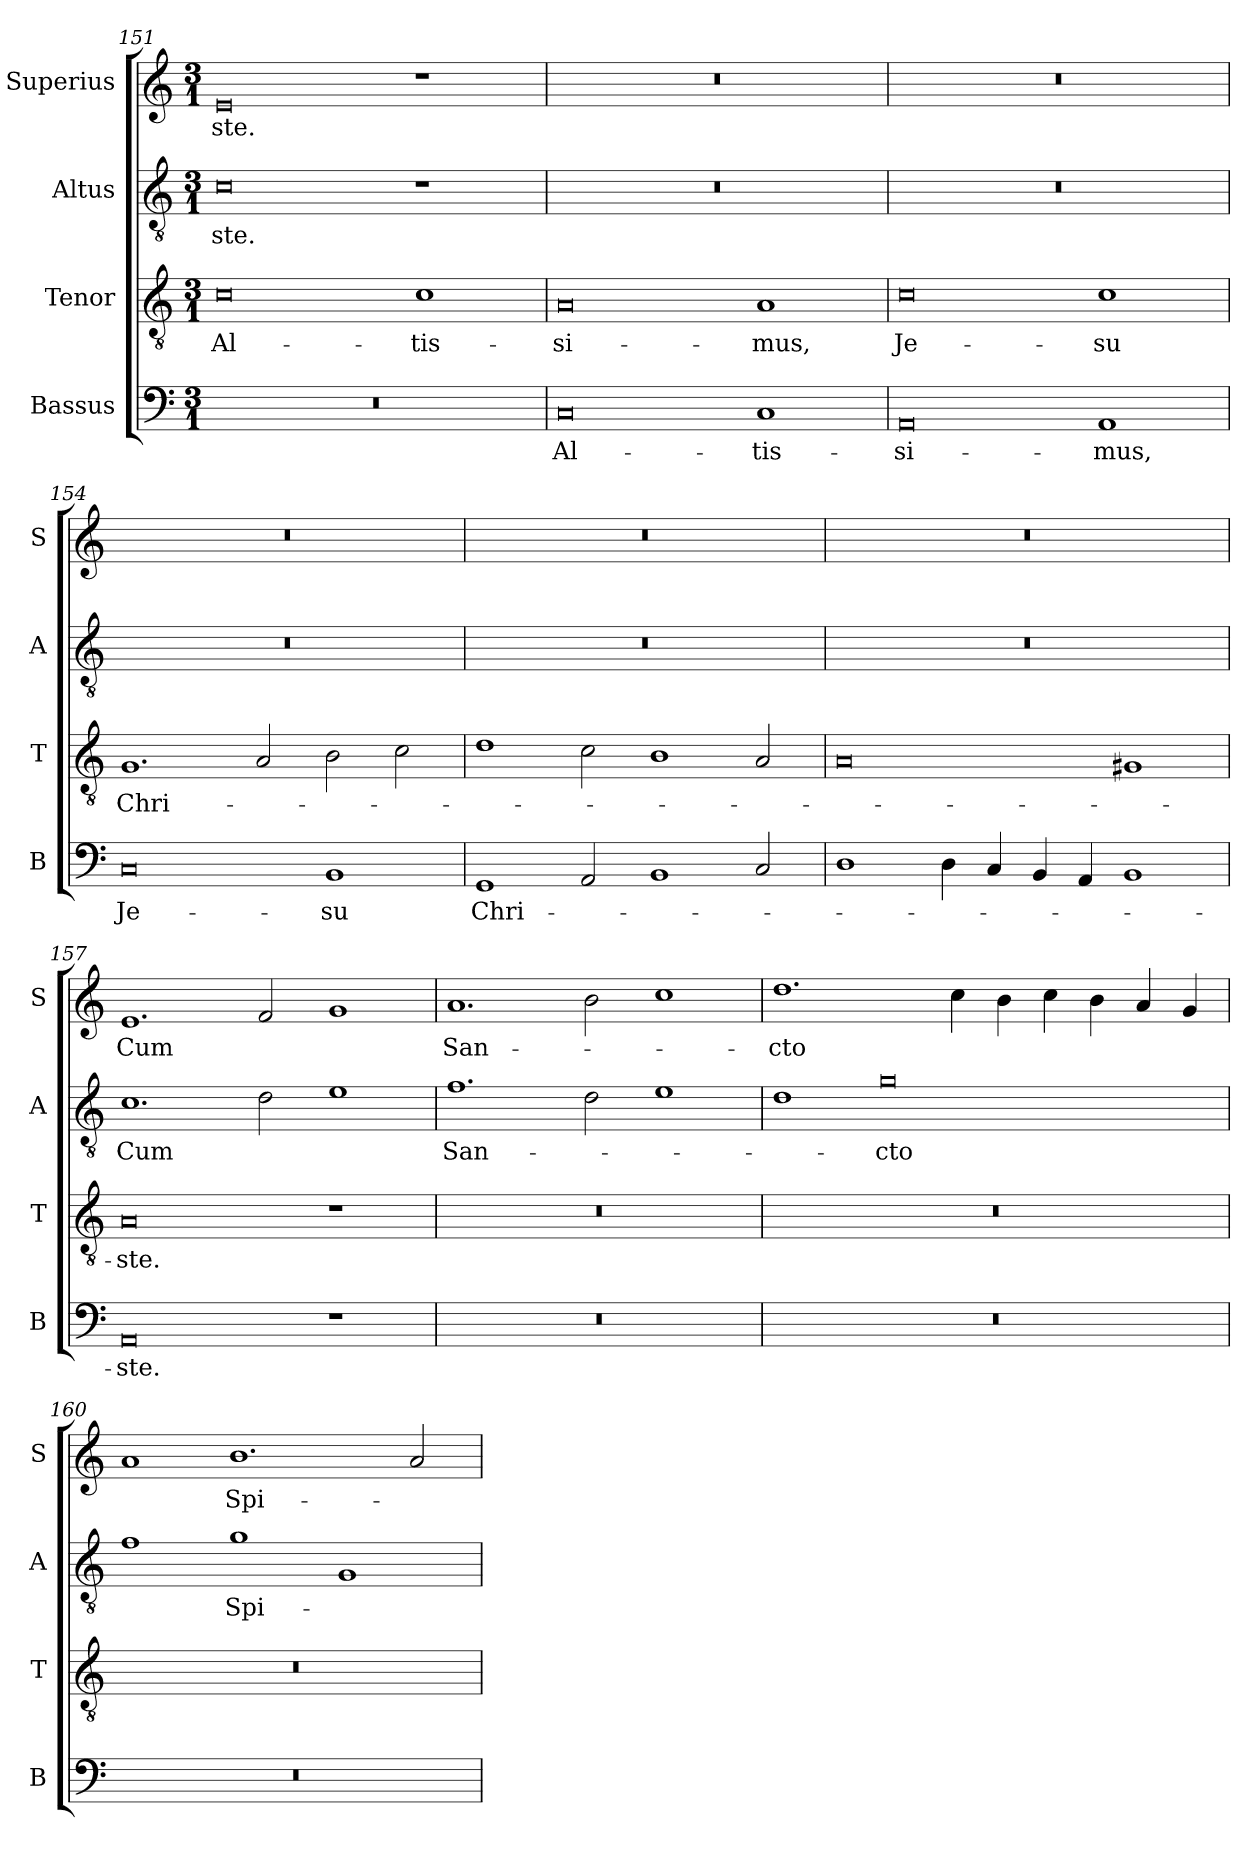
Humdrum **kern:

**kern	**text	**kern	**text	**kern	**text	**kern	**text
*part4	*part4	*part3	*part3	*part2	*part2	*part1	*part1
*staff4	*staff4	*staff3	*staff3	*staff2	*staff2	*staff1	*staff1
*I"Bassus	*	*I"Tenor	*	*I"Altus	*	*I"Superius	*
*I'B	*	*I'T	*	*I'A	*	*I'S	*
*clefF4	*	*clefGv2	*	*clefGv2	*	*clefG2	*
*k[]	*	*k[]	*	*k[]	*	*k[]	*
*M3/1	*	*M3/1	*	*M3/1	*	*M3/1	*
=151	=151	=151	=151	=151	=151	=151	=151
!	!	!	!LO:LY:i	!	!	!	!
0.r	.	0c	Al-	0c	-ste.	0e	-ste.
!	!	!	!LO:LY:i	!	!	!	!
.	.	1c	-tis-	1r	.	1r	.
=152	=152	=152	=152	=152	=152	=152	=152
!	!LO:LY:i	!	!LO:LY:i	!	!	!	!
0C	Al-	0A	-si-	0.r	.	0.r	.
!	!LO:LY:i	!	!LO:LY:i	!	!	!	!
1C	-tis-	1A	-mus,	.	.	.	.
=153	=153	=153	=153	=153	=153	=153	=153
!	!LO:LY:i	!	!	!	!	!	!
0AA	-si-	0c	Je-	0.r	.	0.r	.
!	!LO:LY:i	!	!	!	!	!	!
1AA	-mus,	1c	-su	.	.	.	.
=154	=154	=154	=154	=154	=154	=154	=154
0C	Je-	1.G	Chri-	0.r	.	0.r	.
.	.	2A	.	.	.	.	.
1BB	-su	2B	.	.	.	.	.
.	.	2c	.	.	.	.	.
=155	=155	=155	=155	=155	=155	=155	=155
1GG	Chri-	1d	.	0.r	.	0.r	.
2AA	.	2c	.	.	.	.	.
1BB	.	1B	.	.	.	.	.
2C	.	2A	.	.	.	.	.
=156	=156	=156	=156	=156	=156	=156	=156
1D	.	0A	.	0.r	.	0.r	.
4D	.	.	.	.	.	.	.
4C	.	.	.	.	.	.	.
4BB	.	.	.	.	.	.	.
4AA	.	.	.	.	.	.	.
1BB	.	1G#X	.	.	.	.	.
=157	=157	=157	=157	=157	=157	=157	=157
0AA	-ste.	0A	-ste.	1.c	Cum	1.e	Cum
.	.	.	.	2d	.	2f	.
1r	.	1r	.	1e	.	1g	.
=158	=158	=158	=158	=158	=158	=158	=158
0.r	.	0.r	.	1.f	San-	1.a	San-
.	.	.	.	2d	.	2b	.
.	.	.	.	1e	.	1cc	.
=159	=159	=159	=159	=159	=159	=159	=159
0.r	.	0.r	.	1d	.	1.dd	-cto
.	.	.	.	0g	-cto	.	.
.	.	.	.	.	.	4cc	.
.	.	.	.	.	.	4b	.
.	.	.	.	.	.	4cc	.
.	.	.	.	.	.	4b	.
.	.	.	.	.	.	4a	.
.	.	.	.	.	.	4g	.
=160	=160	=160	=160	=160	=160	=160	=160
0.r	.	0.r	.	1f	.	1a	.
.	.	.	.	1g	Spi-	1.b	Spi-
.	.	.	.	1G	.	.	.
.	.	.	.	.	.	2a	.
=	=	=	=	=	=	=	=
*-	*-	*-	*-	*-	*-	*-	*-
